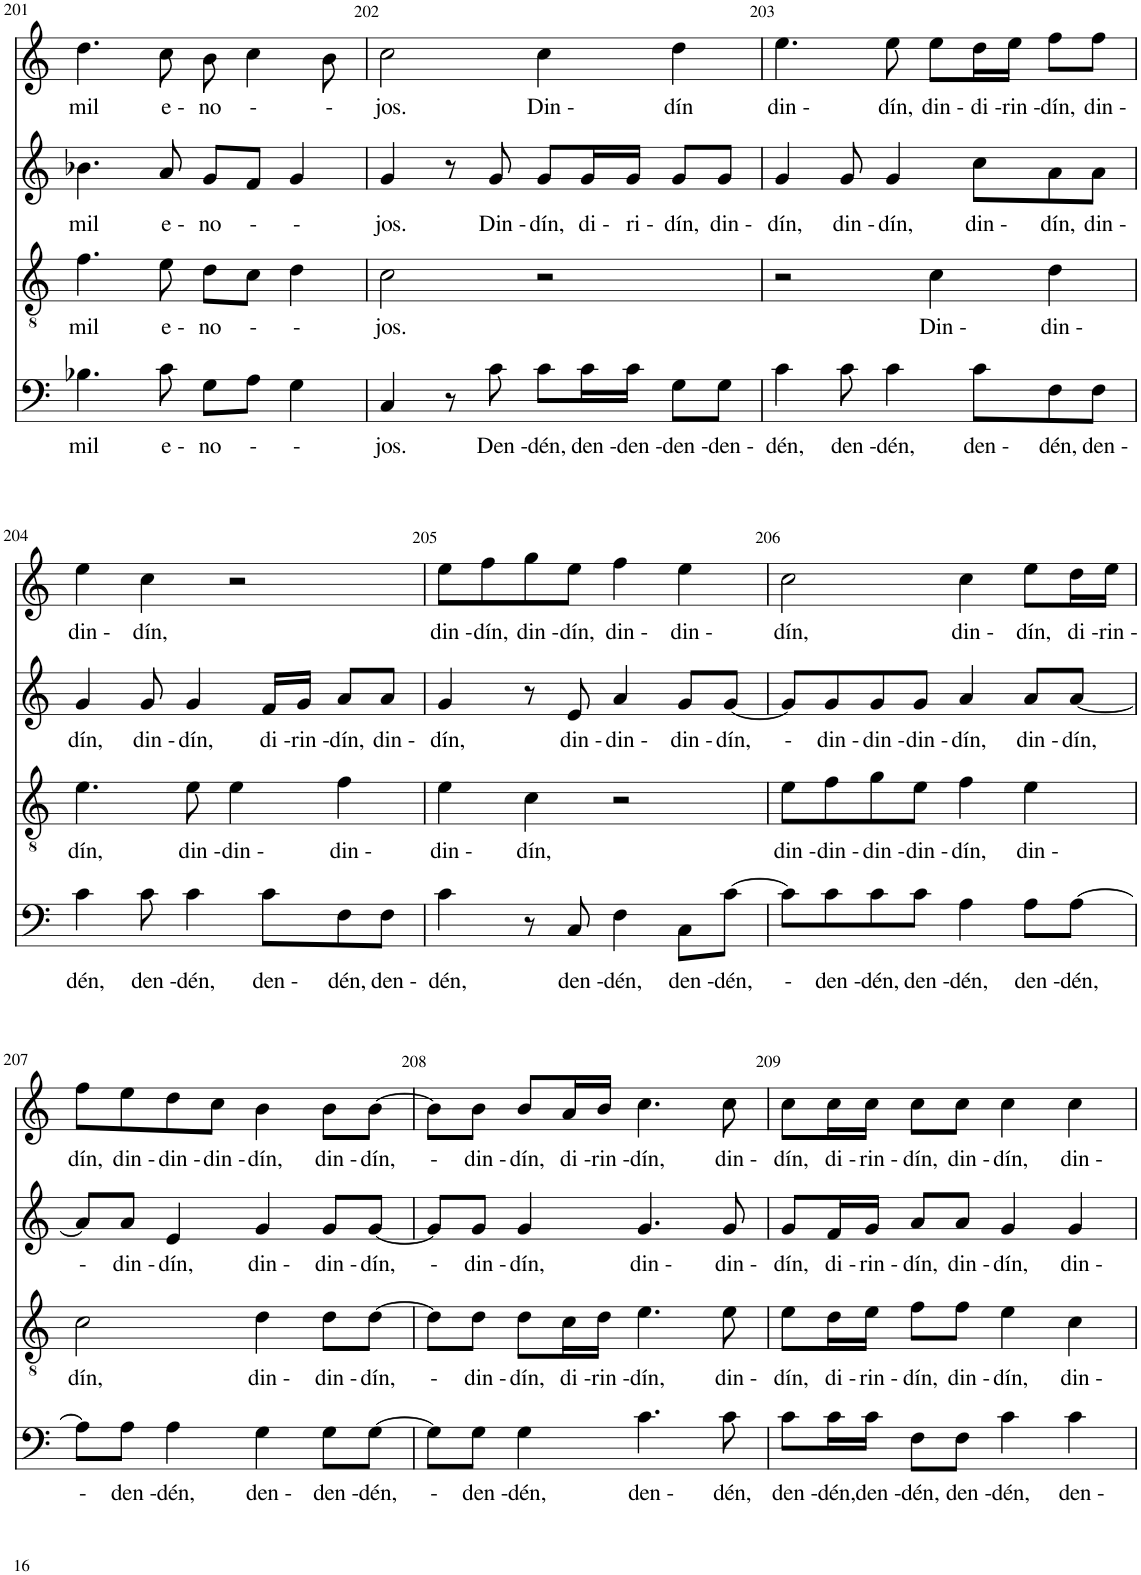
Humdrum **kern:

**kern	**text	**kern	**text	**kern	**text	**kern	**text
*part4	*part4	*part3	*part3	*part2	*part2	*part1	*part1
*staff4	*staff4	*staff3	*staff3	*staff2	*staff2	*staff1	*staff1
*I"Bass	*	*I"Tenor	*	*I"Alto	*	*I"Soprano	*
!!LO:PB:g=z
*clefF4	*	*clefGv2	*	*clefG2	*	*clefG2	*
*	*	*Trd4c7	*	*Trd4c7	*	*	*
*k[]	*	*k[]	*	*k[]	*	*k[]	*
*M4/4	*	*M4/4	*	*M4/4	*	*M4/4	*
=201	=201	=201	=201	=201	=201	=201	=201
!	!LO:LY:b	!	!LO:LY:b	!	!LO:LY:b	!	!LO:LY:b
4.B-X\	mil	4.f\	mil	4.b-X\	mil	4.dd\	mil
!	!LO:LY:b	!	!LO:LY:b	!	!LO:LY:b	!	!LO:LY:b
8c\	e -	8e\	e -	8a/	e -	8cc\	e -
!	!LO:LY:b	!	!LO:LY:b	!	!LO:LY:b	!	!LO:LY:b
8G\L	no	8d\L	no	8g/L	no	8b\	no
!	!LO:LY:b	!	!LO:LY:b	!	!LO:LY:b	!	!LO:LY:b
8A\J	-	8c\J	-	8f/J	-	4cc\	-
!	!LO:LY:b	!	!LO:LY:b	!	!LO:LY:b	!	!
4G\	-	4d\	-	4g/	-	.	.
!	!	!	!	!	!	!	!LO:LY:b
.	.	.	.	.	.	8b\	-
=202	=202	=202	=202	=202	=202	=202	=202
!	!LO:LY:b	!	!LO:LY:b	!	!LO:LY:b	!	!LO:LY:b
4C/	jos.	2c\	jos.	4g/	jos.	2cc\	jos.
8r	.	.	.	8r	.	.	.
!	!LO:LY:b	!	!	!	!LO:LY:b	!	!
8c\	Den -	.	.	8g/	Din -	.	.
!	!LO:LY:b	!	!	!	!LO:LY:b	!	!LO:LY:b
8c\L	dén,	2r	.	8g/L	dín,	4cc\	Din -
!	!LO:LY:b	!	!	!	!LO:LY:b	!	!
16c\L	den -	.	.	16g/L	di -	.	.
!	!LO:LY:b	!	!	!	!LO:LY:b	!	!
16c\JJ	den -	.	.	16g/JJ	ri -	.	.
!	!LO:LY:b	!	!	!	!LO:LY:b	!	!LO:LY:b
8G\L	den -	.	.	8g/L	dín,	4dd\	dín
!	!LO:LY:b	!	!	!	!LO:LY:b	!	!
8G\J	den -	.	.	8g/J	din -	.	.
=203	=203	=203	=203	=203	=203	=203	=203
!	!LO:LY:b	!	!	!	!LO:LY:b	!	!LO:LY:b
4c\	dén,	2r	.	4g/	dín,	4.ee\	din -
!	!LO:LY:b	!	!	!	!LO:LY:b	!	!
8c\	den -	.	.	8g/	din -	.	.
!	!LO:LY:b	!	!	!	!LO:LY:b	!	!LO:LY:b
4c\	dén,	.	.	4g/	dín,	8ee\	dín,
!	!	!	!LO:LY:b	!	!	!	!LO:LY:b
.	.	4c\	Din -	.	.	8ee\L	din -
!	!LO:LY:b	!	!	!	!LO:LY:b	!	!LO:LY:b
8c\L	den -	.	.	8cc\L	din -	16dd\L	di -
!	!	!	!	!	!	!	!LO:LY:b
.	.	.	.	.	.	16ee\JJ	rin -
!	!LO:LY:b	!	!LO:LY:b	!	!LO:LY:b	!	!LO:LY:b
8F\	dén,	4d\	din -	8a\	dín,	8ff\L	dín,
!	!LO:LY:b	!	!	!	!LO:LY:b	!	!LO:LY:b
8F\J	den -	.	.	8a\J	din -	8ff\J	din -
!!LO:LB:g=z
=204	=204	=204	=204	=204	=204	=204	=204
!	!LO:LY:b	!	!LO:LY:b	!	!LO:LY:b	!	!LO:LY:b
4c\	dén,	4.e\	dín,	4g/	dín,	4ee\	din -
!	!LO:LY:b	!	!	!	!LO:LY:b	!	!LO:LY:b
8c\	den -	.	.	8g/	din -	4cc\	dín,
!	!LO:LY:b	!	!LO:LY:b	!	!LO:LY:b	!	!
4c\	dén,	8e\	din -	4g/	dín,	.	.
!	!	!	!LO:LY:b	!	!	!	!
.	.	4e\	din -	.	.	2r	.
!	!LO:LY:b	!	!	!	!LO:LY:b	!	!
8c\L	den -	.	.	16f/LL	di -	.	.
!	!	!	!	!	!LO:LY:b	!	!
.	.	.	.	16g/JJ	rin -	.	.
!	!LO:LY:b	!	!LO:LY:b	!	!LO:LY:b	!	!
8F\	dén,	4f\	din -	8a/L	dín,	.	.
!	!LO:LY:b	!	!	!	!LO:LY:b	!	!
8F\J	den -	.	.	8a/J	din -	.	.
=205	=205	=205	=205	=205	=205	=205	=205
!	!LO:LY:b	!	!LO:LY:b	!	!LO:LY:b	!	!LO:LY:b
4c\	dén,	4e\	din -	4g/	dín,	8ee\L	din -
!	!	!	!	!	!	!	!LO:LY:b
.	.	.	.	.	.	8ff\	dín,
!	!	!	!LO:LY:b	!	!	!	!LO:LY:b
8r	.	4c\	dín,	8r	.	8gg\	din -
!	!LO:LY:b	!	!	!	!LO:LY:b	!	!LO:LY:b
8C/	den -	.	.	8e/	din -	8ee\J	dín,
!	!LO:LY:b	!	!	!	!LO:LY:b	!	!LO:LY:b
4F\	dén,	2r	.	4a/	din -	4ff\	din -
!	!LO:LY:b	!	!	!	!LO:LY:b	!	!LO:LY:b
8C\L	den -	.	.	8g/L	din -	4ee\	din -
!	!LO:LY:b	!	!	!	!LO:LY:b	!	!
[8c\J	dén,	.	.	[8g/J	dín,	.	.
=206	=206	=206	=206	=206	=206	=206	=206
!	!LO:LY:b	!	!LO:LY:b	!	!LO:LY:b	!	!LO:LY:b
8c\L]	-	8e\L	din -	8g/L]	-	2cc\	dín,
!	!LO:LY:b	!	!LO:LY:b	!	!LO:LY:b	!	!
8c\	den -	8f\	din -	8g/	din -	.	.
!	!LO:LY:b	!	!LO:LY:b	!	!LO:LY:b	!	!
8c\	dén,	8g\	din -	8g/	din -	.	.
!	!LO:LY:b	!	!LO:LY:b	!	!LO:LY:b	!	!
8c\J	den -	8e\J	din -	8g/J	din -	.	.
!	!LO:LY:b	!	!LO:LY:b	!	!LO:LY:b	!	!LO:LY:b
4A\	dén,	4f\	dín,	4a/	dín,	4cc\	din -
!	!LO:LY:b	!	!LO:LY:b	!	!LO:LY:b	!	!LO:LY:b
8A\L	den -	4e\	din -	8a/L	din -	8ee\L	dín,
!	!LO:LY:b	!	!	!	!LO:LY:b	!	!LO:LY:b
[8A\J	dén,	.	.	[8a/J	dín,	16dd\L	di -
!	!	!	!	!	!	!	!LO:LY:b
.	.	.	.	.	.	16ee\JJ	rin -
!!LO:LB:g=z
=207	=207	=207	=207	=207	=207	=207	=207
!	!LO:LY:b	!	!LO:LY:b	!	!LO:LY:b	!	!LO:LY:b
8A\L]	-	2c\	dín,	8a/L]	-	8ff\L	dín,
!	!LO:LY:b	!	!	!	!LO:LY:b	!	!LO:LY:b
8A\J	den -	.	.	8a/J	din -	8ee\	din -
!	!LO:LY:b	!	!	!	!LO:LY:b	!	!LO:LY:b
4A\	dén,	.	.	4e/	dín,	8dd\	din -
!	!	!	!	!	!	!	!LO:LY:b
.	.	.	.	.	.	8cc\J	din -
!	!LO:LY:b	!	!LO:LY:b	!	!LO:LY:b	!	!LO:LY:b
4G\	den -	4d\	din -	4g/	din -	4b\	dín,
!	!LO:LY:b	!	!LO:LY:b	!	!LO:LY:b	!	!LO:LY:b
8G\L	den -	8d\L	din -	8g/L	din -	8b\L	din -
!	!LO:LY:b	!	!LO:LY:b	!	!LO:LY:b	!	!LO:LY:b
[8G\J	dén,	[8d\J	dín,	[8g/J	dín,	[8b\J	dín,
=208	=208	=208	=208	=208	=208	=208	=208
!	!LO:LY:b	!	!LO:LY:b	!	!LO:LY:b	!	!LO:LY:b
8G\L]	-	8d\L]	-	8g/L]	-	8b\L]	-
!	!LO:LY:b	!	!LO:LY:b	!	!LO:LY:b	!	!LO:LY:b
8G\J	den -	8d\J	din -	8g/J	din -	8b\J	din -
!	!LO:LY:b	!	!LO:LY:b	!	!LO:LY:b	!	!LO:LY:b
4G\	dén,	8d\L	dín,	4g/	dín,	8b/L	dín,
!	!	!	!LO:LY:b	!	!	!	!LO:LY:b
.	.	16c\L	di -	.	.	16a/L	di -
!	!	!	!LO:LY:b	!	!	!	!LO:LY:b
.	.	16d\JJ	rin -	.	.	16b/JJ	rin -
!	!LO:LY:b	!	!LO:LY:b	!	!LO:LY:b	!	!LO:LY:b
4.c\	den -	4.e\	dín,	4.g/	din -	4.cc\	dín,
!	!LO:LY:b	!	!LO:LY:b	!	!LO:LY:b	!	!LO:LY:b
8c\	dén,	8e\	din -	8g/	din -	8cc\	din -
=209	=209	=209	=209	=209	=209	=209	=209
!	!LO:LY:b	!	!LO:LY:b	!	!LO:LY:b	!	!LO:LY:b
8c\L	den -	8e\L	dín,	8g/L	dín,	8cc\L	dín,
!	!LO:LY:b	!	!LO:LY:b	!	!LO:LY:b	!	!LO:LY:b
16c\L	dén,	16d\L	di -	16f/L	di -	16cc\L	di -
!	!LO:LY:b	!	!LO:LY:b	!	!LO:LY:b	!	!LO:LY:b
16c\JJ	den -	16e\JJ	rin -	16g/JJ	rin -	16cc\JJ	rin -
!	!LO:LY:b	!	!LO:LY:b	!	!LO:LY:b	!	!LO:LY:b
8F\L	dén,	8f\L	dín,	8a/L	dín,	8cc\L	dín,
!	!LO:LY:b	!	!LO:LY:b	!	!LO:LY:b	!	!LO:LY:b
8F\J	den -	8f\J	din -	8a/J	din -	8cc\J	din -
!	!LO:LY:b	!	!LO:LY:b	!	!LO:LY:b	!	!LO:LY:b
4c\	dén,	4e\	dín,	4g/	dín,	4cc\	dín,
!	!LO:LY:b	!	!LO:LY:b	!	!LO:LY:b	!	!LO:LY:b
4c\	den -	4c\	din -	4g/	din -	4cc\	din -
=	=	=	=	=	=	=	=
*-	*-	*-	*-	*-	*-	*-	*-
